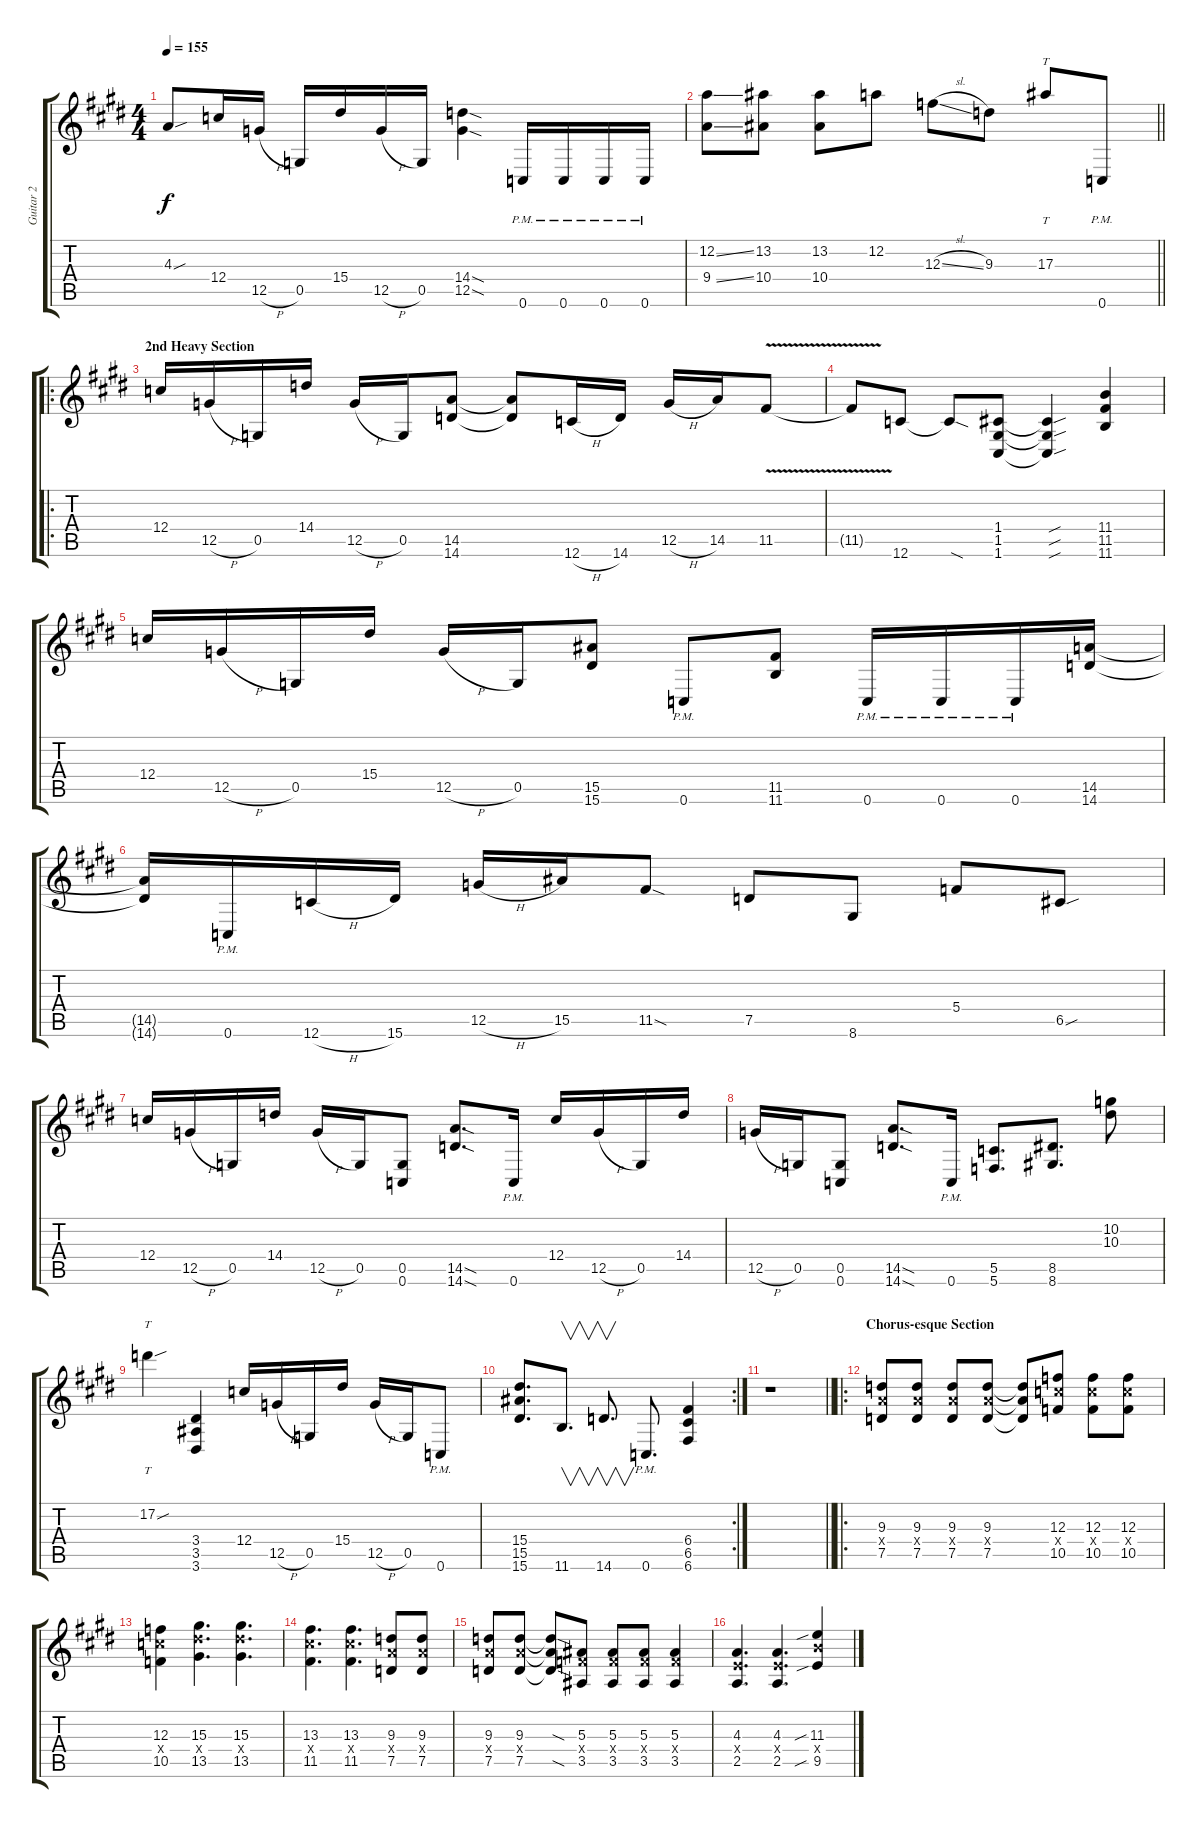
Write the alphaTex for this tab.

\track ("Guitar 2" "Guitar 2") {instrument distortionguitar}
\staff {score tabs}
\tuning (D4 A3 F3 C3 G2 C2) {hide}
\ts (4 4)
\tempo 155
\clef g2
\ks e
4.3{sou t}.8{dy f} 12.4.16 12.5{h}.16 0.5.16 15.4.16 12.5{h}.16 0.5.16 (14.4{sod} 12.5{sod}).4 0.6{pm}.16 0.6{pm}.16 0.6{pm}.16 0.6{pm}.16 |
\barLineRight lightlight
(12.2{ss} 9.4{ss}).8 (13.2 10.4).8 (13.2 10.4).8 12.2.8 12.3{sl}.8 9.3.8 17.3.8{tt} 0.6{pm}.8 |
\ro
\section ("" "2nd Heavy Section")
12.4.16 12.5{h}.16 0.5.16 14.4.16 12.5{h}.16 0.5.16 (14.5 14.6).8 (14.5{t} 14.6{t}).8 12.6{h}.16 14.6.16 12.5{h}.16 14.5.16 11.5{v}.8 |
11.5{v t}.8 12.6.8 12.6{sod t}.8 (1.4 1.5 1.6).8 (1.4{sou t} 1.5{sou t} 1.6{sou t}).4 (11.4 11.5 11.6).4 |
12.4.16 12.5{h}.16 0.5.16 15.4.16 12.5{h}.16 0.5.16 (15.5 15.6).8 0.6{pm}.8 (11.5 11.6).8 0.6{pm}.16 0.6{pm}.16 0.6{pm}.16 (14.5 14.6).16 |
(14.5{t} 14.6{t}).16 0.6{pm}.16 12.6{h}.16 15.6.16 12.5{h}.16 15.5.16 11.5{sod}.8 7.5.8 8.6.8 5.4.8 6.5{sou}.8 |
12.4.16 12.5{h}.16 0.5.16 14.4.16 12.5{h}.16 0.5.16 (0.5 0.6).8 (14.5{sod} 14.6{sod}).8{d} 0.6{pm}.16 12.4.16 12.5{h}.16 0.5.16 14.4.16 |
12.5{h}.16 0.5.16 (0.5 0.6).8 (14.5{sod} 14.6{sod}).8{d} 0.6{pm}.16 (5.5 5.6).8{d} (8.5 8.6).8{d} (10.2 10.3).8 |
17.2{sou}.4{tt} (3.4 3.5 3.6).4 12.4.16 12.5{h}.16 0.5.16 15.4.16 12.5{h}.16 0.5.16 0.6{pm}.8 |
\rc 2
(15.4 15.5 15.6).8{d} 11.6.8{v d} 14.6.8{v d} 0.6{pm}.8{d} (6.4 6.5 6.6).4 |
\barLineRight lightlight
r.1 |
\ro
\section ("" "Chorus-esque Section")
(9.3 9.4{x} 7.5).8 (9.3 9.4{x} 7.5).8 (9.3 9.4{x} 7.5).8 (9.3 9.4{x} 7.5).8 (9.3{t} 9.4{t} 7.5{t}).8 (12.3 12.4{x} 10.5).8 (12.3 12.4{x} 10.5).8 (12.3 12.4{x} 10.5).8 |
(12.3 12.4{x} 10.5).4 (15.3 15.4{x} 13.5).4{d} (15.3 15.4{x} 13.5).4{d} |
(13.3 13.4{x} 11.5).4{d} (13.3 13.4{x} 11.5).4{d} (9.3 9.4{x} 7.5).8 (9.3 9.4{x} 7.5).8 |
(9.3 9.4{x} 7.5).8 (9.3 9.4{x} 7.5).8 (9.3{sod t} 9.4{t} 7.5{sod t}).8 (5.3 5.4{x} 3.5).8 (5.3 5.4{x} 3.5).8 (5.3 5.4{x} 3.5).8 (5.3 5.4{x} 3.5).4 |
(4.3 4.4{x} 2.5).4{d} (4.3 4.4{x} 2.5).4{d} (11.3{sib} 11.4{x} 9.5{sib}).4
